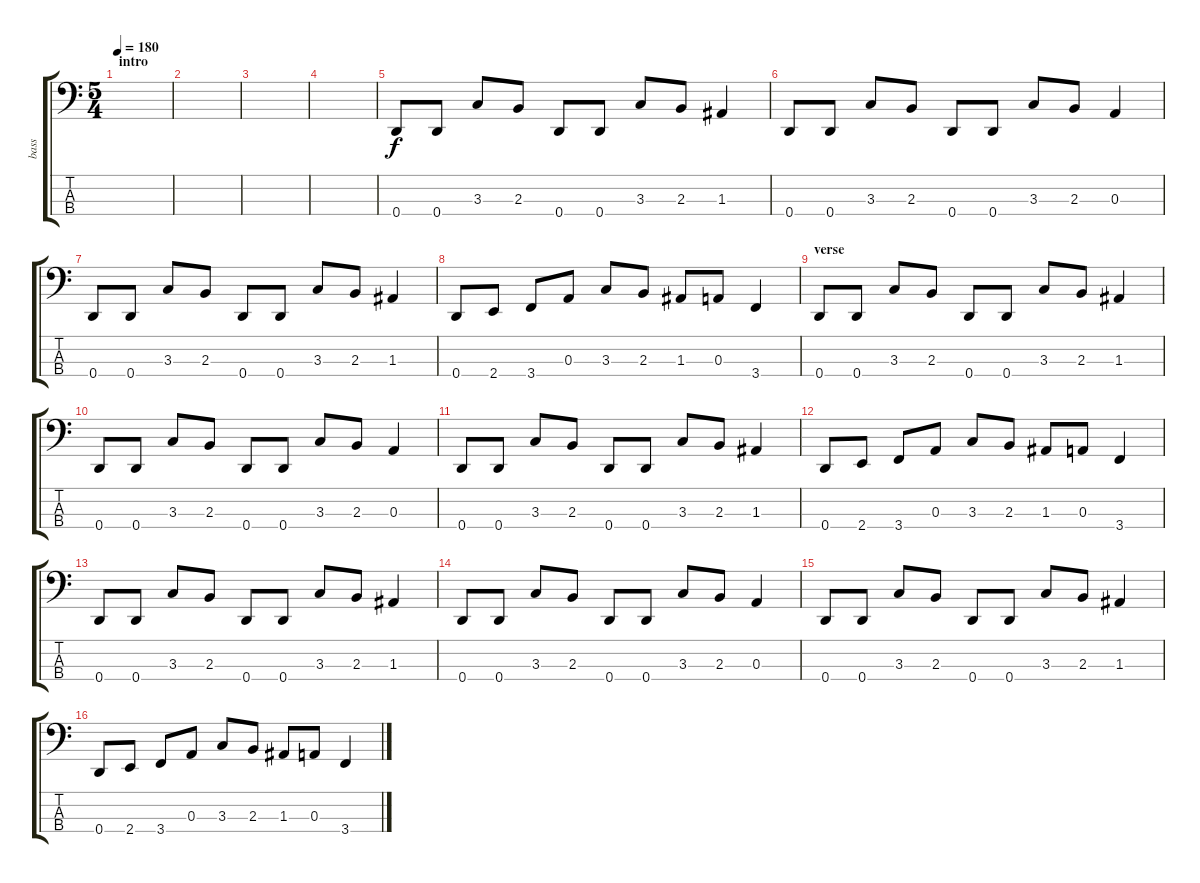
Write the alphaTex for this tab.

\track ("bass" "bass") {instrument electricbassfinger}
\staff {score tabs}
\tuning (G2 D2 A1 D1) {hide}
\ts (5 4)
\section ("" "intro")
\tempo 180
\clef f4
\ks c
|
|
|
|
0.4.8 0.4.8 3.3.8 2.3.8 0.4.8 0.4.8 3.3.8 2.3.8 1.3.4 |
0.4.8 0.4.8 3.3.8 2.3.8 0.4.8 0.4.8 3.3.8 2.3.8 0.3.4 |
0.4.8 0.4.8 3.3.8 2.3.8 0.4.8 0.4.8 3.3.8 2.3.8 1.3.4 |
0.4.8 2.4.8 3.4.8 0.3.8 3.3.8 2.3.8 1.3.8 0.3.8 3.4.4 |
\section ("" "verse")
0.4.8 0.4.8 3.3.8 2.3.8 0.4.8 0.4.8 3.3.8 2.3.8 1.3.4 |
0.4.8 0.4.8 3.3.8 2.3.8 0.4.8 0.4.8 3.3.8 2.3.8 0.3.4 |
0.4.8 0.4.8 3.3.8 2.3.8 0.4.8 0.4.8 3.3.8 2.3.8 1.3.4 |
0.4.8 2.4.8 3.4.8 0.3.8 3.3.8 2.3.8 1.3.8 0.3.8 3.4.4 |
0.4.8 0.4.8 3.3.8 2.3.8 0.4.8 0.4.8 3.3.8 2.3.8 1.3.4 |
0.4.8 0.4.8 3.3.8 2.3.8 0.4.8 0.4.8 3.3.8 2.3.8 0.3.4 |
0.4.8 0.4.8 3.3.8 2.3.8 0.4.8 0.4.8 3.3.8 2.3.8 1.3.4 |
0.4.8 2.4.8 3.4.8 0.3.8 3.3.8 2.3.8 1.3.8 0.3.8 3.4.4
